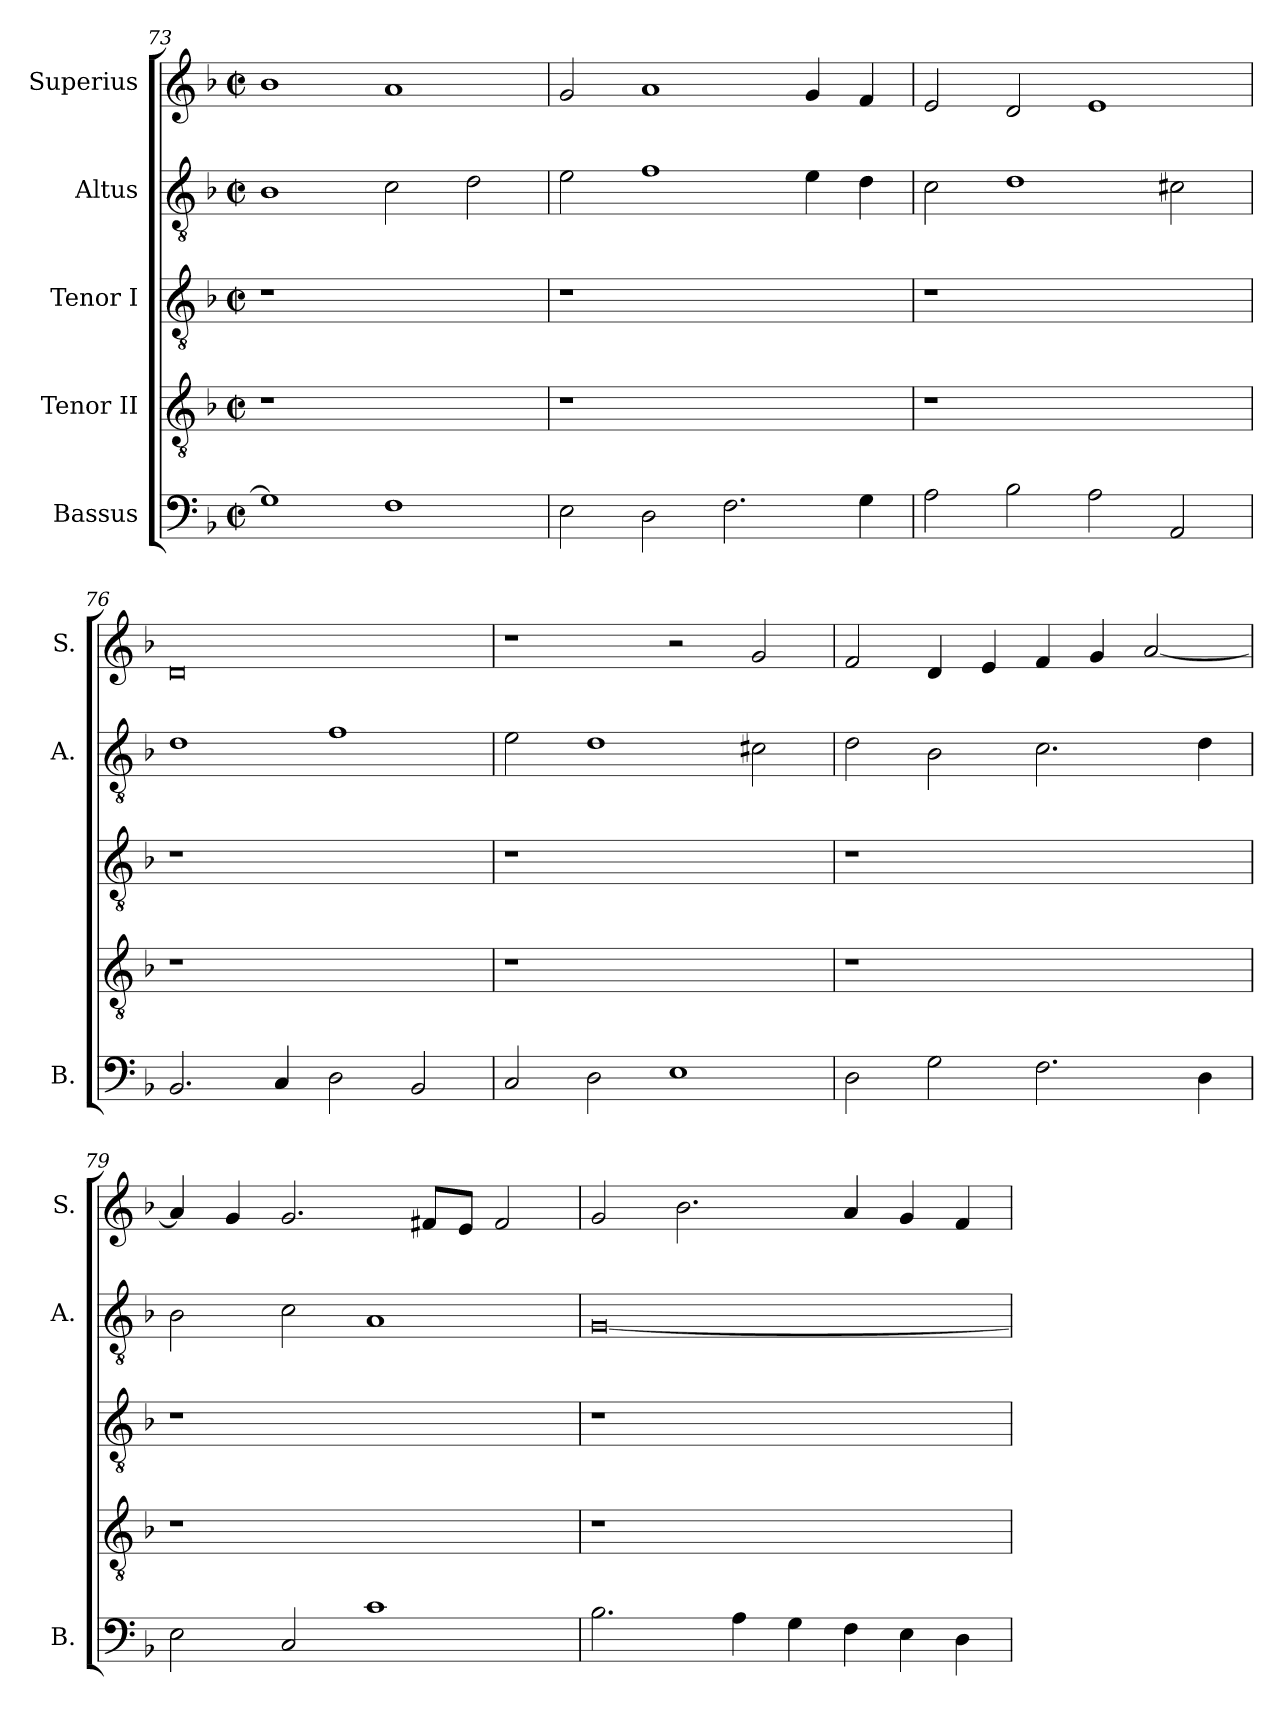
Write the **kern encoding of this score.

**kern	**kern	**kern	**kern	**kern
*part5	*part4	*part3	*part2	*part1
*staff5	*staff4	*staff3	*staff2	*staff1
*I"Bassus	*I"Tenor II	*I"Tenor I	*I"Altus	*I"Superius
*I'B.	*	*	*I'A.	*I'S.
*clefF4	*clefGv2	*clefGv2	*clefGv2	*clefG2
*	*ITrd7c12	*ITrd7c12	*ITrd7c12	*
*k[b-]	*k[b-]	*k[b-]	*k[b-]	*k[b-]
*F:	*F:	*F:	*F:	*F:
*M2/2	*M2/2	*M2/2	*M2/2	*M2/2
*met(c|)	*met(c|)	*met(c|)	*met(c|)	*met(c|)
=73	=73	=73	=73	=73
!	!LO:N:vis=1	!LO:N:vis=1	!	!
1Gi]	1r	1r	1BB-i	1b-i
1Fi	1ryy	1ryy	2Ci\	1ai
.	.	.	2Di\	.
!!LO:LB:g=z
=74	=74	=74	=74	=74
!	!LO:N:vis=1	!LO:N:vis=1	!	!
2Ei\	1r	1r	2Ei\	2gi/
2Di\	.	.	1Fi	1ai
2.Fi\	1ryy	1ryy	.	.
.	.	.	4Ei\	4gi/
4Gi\	.	.	4Di\	4fi/
=75	=75	=75	=75	=75
!	!LO:N:vis=1	!LO:N:vis=1	!	!
2Ai\	1r	1r	2Ci\	2ei/
2B-i\	.	.	1Di	2di/
2Ai\	1ryy	1ryy	.	1ei
2AAi/	.	.	2C#Xi\	.
=76	=76	=76	=76	=76
!	!LO:N:vis=1	!LO:N:vis=1	!	!
2.BB-i/	1r	1r	1Di	0di
4Ci/	.	.	.	.
2Di\	1ryy	1ryy	1Fi	.
2BB-i/	.	.	.	.
=77	=77	=77	=77	=77
!	!LO:N:vis=1	!LO:N:vis=1	!	!
2Ci/	1r	1r	2Ei\	1r
2Di\	.	.	1Di	.
1Ei	1ryy	1ryy	.	2r
.	.	.	2C#Xi\	2gi/
!!LO:PB:g=z
=78	=78	=78	=78	=78
!	!LO:N:vis=1	!LO:N:vis=1	!	!
2Di\	1r	1r	2Di\	2fi/
2Gi\	.	.	2BB-i\	4di/
.	.	.	.	4ei/
2.Fi\	1ryy	1ryy	2.Ci\	4fi/
.	.	.	.	4gi/
.	.	.	.	[<2ai/
4Di\	.	.	4Di\	.
=79	=79	=79	=79	=79
!	!LO:N:vis=1	!LO:N:vis=1	!	!
2Ei\	1r	1r	2BB-i\	4ai/]
.	.	.	.	4gi/
2Ci/	.	.	2Ci\	2.gi/
1ci	1ryy	1ryy	1AAi	.
.	.	.	.	8f#Xi/L
.	.	.	.	8ei/J
.	.	.	.	2f#i/
=80	=80	=80	=80	=80
!	!LO:N:vis=1	!LO:N:vis=1	!	!
2.B-i\	1r	1r	[<0GGi	2gi/
.	.	.	.	2.b-i\
4Ai\	.	.	.	.
4Gi\	1ryy	1ryy	.	.
4Fi\	.	.	.	4ai/
4Ei\	.	.	.	4gi/
4Di\	.	.	.	4fi/
=	=	=	=	=
*-	*-	*-	*-	*-
